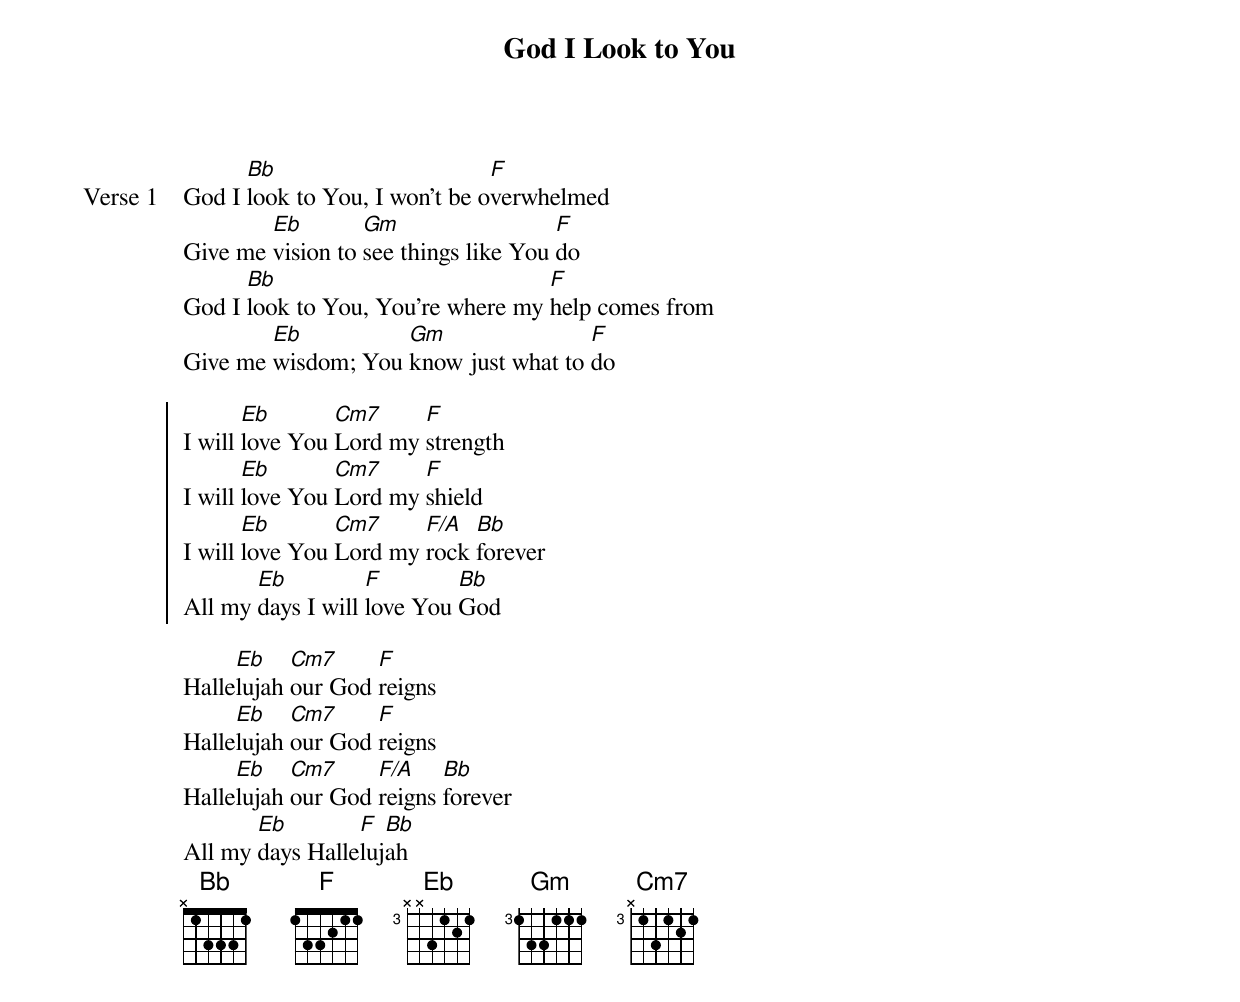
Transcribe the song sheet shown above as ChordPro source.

{title: God I Look to You}
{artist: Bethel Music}
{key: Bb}

{start_of_verse: Verse 1}
God I [Bb]look to You, I won’t be o[F]verwhelmed
Give me [Eb]vision to [Gm]see things like You [F]do
God I [Bb]look to You, You’re where my [F]help comes from
Give me [Eb]wisdom; You [Gm]know just what to [F]do
{end_of_verse}

{start_of_chorus}
I will [Eb]love You [Cm7]Lord my [F]strength
I will [Eb]love You [Cm7]Lord my [F]shield
I will [Eb]love You [Cm7]Lord my [F/A]rock [Bb]forever
All my [Eb]days I will [F]love You [Bb]God
{end_of_chorus}

{start_of_bridge}
Halle[Eb]lujah [Cm7]our God [F]reigns
Halle[Eb]lujah [Cm7]our God [F]reigns
Halle[Eb]lujah [Cm7]our God [F/A]reigns [Bb]forever
All my [Eb]days Halle[F]luj[Bb]ah
{end_of_bridge}
